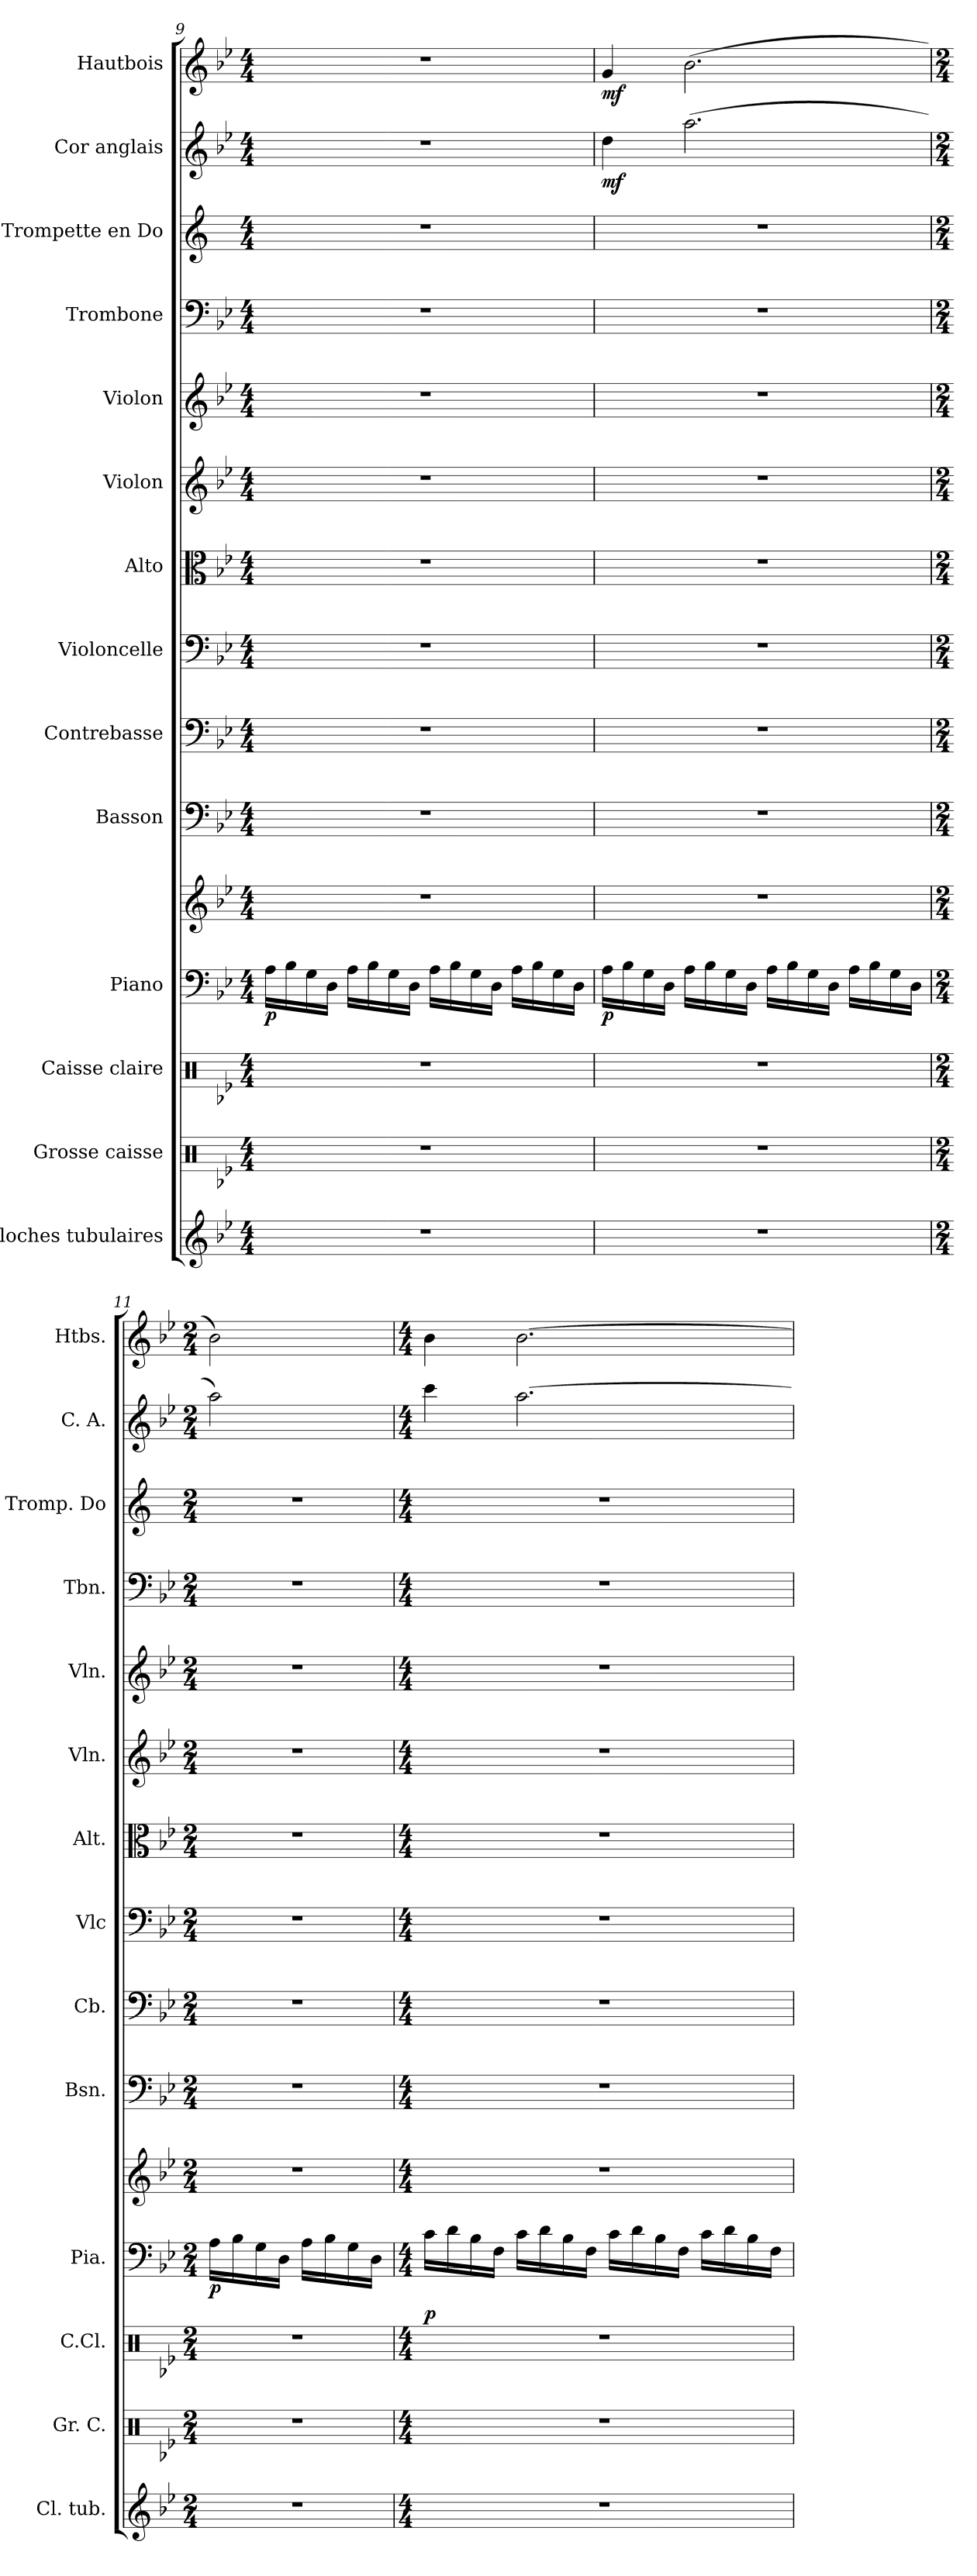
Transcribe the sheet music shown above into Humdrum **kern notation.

**kern	**kern	**kern	**dynam	**kern	**kern	**dynam	**kern	**kern	**kern	**kern	**kern	**kern	**kern	**kern	**kern	**dynam	**kern	**dynam
*part14	*part13	*part12	*part12	*part11	*part11	*part11	*part10	*part9	*part8	*part7	*part6	*part5	*part4	*part3	*part2	*part2	*part1	*part1
*staff15	*staff14	*staff13	*staff13	*staff12	*staff11	*staff11/12	*staff10	*staff9	*staff8	*staff7	*staff6	*staff5	*staff4	*staff3	*staff2	*staff2	*staff1	*staff1
*I"Cloches tubulaires	*I"Grosse caisse	*I"Caisse claire	*	*I"Piano	*	*	*I"Basson	*I"Contrebasse	*I"Violoncelle	*I"Alto	*I"Violon	*I"Violon	*I"Trombone	*I"Trompette en Do	*I"Cor anglais	*	*I"Hautbois	*
*I'Cl. tub.	*I'Gr. C.	*I'C.Cl.	*	*I'Pia.	*	*	*I'Bsn.	*I'Cb.	*I'Vlc	*I'Alt.	*I'Vln.	*I'Vln.	*I'Tbn.	*I'Tromp. Do	*I'C. A.	*	*I'Htbs.	*
*clefG2	*clefX	*clefX	*	*clefF4	*clefG2	*	*clefF4	*clefF4	*clefF4	*clefC3	*clefG2	*clefG2	*clefF4	*clefG2	*clefG2	*	*clefG2	*
*	*	*	*	*	*	*	*	*ITrd7c12	*	*	*	*	*	*ITrd1c2	*ITrd4c7	*	*	*
*k[b-e-]	*k[b-e-]	*k[b-e-]	*	*k[b-e-]	*k[b-e-]	*	*k[b-e-]	*k[b-e-]	*k[b-e-]	*k[b-e-]	*k[b-e-]	*k[b-e-]	*k[b-e-]	*k[b-e-]	*k[b-e-a-]	*	*k[b-e-]	*
*M4/4	*M4/4	*M4/4	*	*M4/4	*M4/4	*	*M4/4	*M4/4	*M4/4	*M4/4	*M4/4	*M4/4	*M4/4	*M4/4	*M4/4	*	*M4/4	*
=9	=9	=9	=9	=9	=9	=9	=9	=9	=9	=9	=9	=9	=9	=9	=9	=9	=9	=9
!	!	!	!	!	!	!LO:DY:b=2	!	!	!	!	!	!	!	!	!	!	!	!
1r	1r	1r	.	16A\LL	1r	p	1r	1r	1r	1r	1r	1r	1r	1r	1r	.	1r	.
.	.	.	.	16B-\	.	.	.	.	.	.	.	.	.	.	.	.	.	.
.	.	.	.	16G\	.	.	.	.	.	.	.	.	.	.	.	.	.	.
.	.	.	.	16D\JJ	.	.	.	.	.	.	.	.	.	.	.	.	.	.
.	.	.	.	16A\LL	.	.	.	.	.	.	.	.	.	.	.	.	.	.
.	.	.	.	16B-\	.	.	.	.	.	.	.	.	.	.	.	.	.	.
.	.	.	.	16G\	.	.	.	.	.	.	.	.	.	.	.	.	.	.
.	.	.	.	16D\JJ	.	.	.	.	.	.	.	.	.	.	.	.	.	.
.	.	.	.	16A\LL	.	.	.	.	.	.	.	.	.	.	.	.	.	.
.	.	.	.	16B-\	.	.	.	.	.	.	.	.	.	.	.	.	.	.
.	.	.	.	16G\	.	.	.	.	.	.	.	.	.	.	.	.	.	.
.	.	.	.	16D\JJ	.	.	.	.	.	.	.	.	.	.	.	.	.	.
.	.	.	.	16A\LL	.	.	.	.	.	.	.	.	.	.	.	.	.	.
.	.	.	.	16B-\	.	.	.	.	.	.	.	.	.	.	.	.	.	.
.	.	.	.	16G\	.	.	.	.	.	.	.	.	.	.	.	.	.	.
.	.	.	.	16D\JJ	.	.	.	.	.	.	.	.	.	.	.	.	.	.
!!LO:PB:g=z
=10	=10	=10	=10	=10	=10	=10	=10	=10	=10	=10	=10	=10	=10	=10	=10	=10	=10	=10
!	!	!	!	!	!	!LO:DY:b=2	!	!	!	!	!	!	!	!	!	!LO:DY:b	!	!LO:DY:b
1r	1r	1r	.	16A\LL	1r	p	1r	1r	1r	1r	1r	1r	1r	1r	4g\	mf	4g/	mf
.	.	.	.	16B-\	.	.	.	.	.	.	.	.	.	.	.	.	.	.
.	.	.	.	16G\	.	.	.	.	.	.	.	.	.	.	.	.	.	.
.	.	.	.	16D\JJ	.	.	.	.	.	.	.	.	.	.	.	.	.	.
.	.	.	.	16A\LL	.	.	.	.	.	.	.	.	.	.	(2.dd\	.	(2.b-\	.
.	.	.	.	16B-\	.	.	.	.	.	.	.	.	.	.	.	.	.	.
.	.	.	.	16G\	.	.	.	.	.	.	.	.	.	.	.	.	.	.
.	.	.	.	16D\JJ	.	.	.	.	.	.	.	.	.	.	.	.	.	.
.	.	.	.	16A\LL	.	.	.	.	.	.	.	.	.	.	.	.	.	.
.	.	.	.	16B-\	.	.	.	.	.	.	.	.	.	.	.	.	.	.
.	.	.	.	16G\	.	.	.	.	.	.	.	.	.	.	.	.	.	.
.	.	.	.	16D\JJ	.	.	.	.	.	.	.	.	.	.	.	.	.	.
.	.	.	.	16A\LL	.	.	.	.	.	.	.	.	.	.	.	.	.	.
.	.	.	.	16B-\	.	.	.	.	.	.	.	.	.	.	.	.	.	.
.	.	.	.	16G\	.	.	.	.	.	.	.	.	.	.	.	.	.	.
.	.	.	.	16D\JJ	.	.	.	.	.	.	.	.	.	.	.	.	.	.
=11	=11	=11	=11	=11	=11	=11	=11	=11	=11	=11	=11	=11	=11	=11	=11	=11	=11	=11
*M2/4	*M2/4	*M2/4	*	*M2/4	*M2/4	*	*M2/4	*M2/4	*M2/4	*M2/4	*M2/4	*M2/4	*M2/4	*M2/4	*M2/4	*	*M2/4	*
!	!	!	!	!	!	!LO:DY:b=2	!	!	!	!	!	!	!	!	!	!	!	!
2r	2r	2r	.	16A\LL	2r	p	2r	2r	2r	2r	2r	2r	2r	2r	2dd\)	.	2b-\)	.
.	.	.	.	16B-\	.	.	.	.	.	.	.	.	.	.	.	.	.	.
.	.	.	.	16G\	.	.	.	.	.	.	.	.	.	.	.	.	.	.
.	.	.	.	16D\JJ	.	.	.	.	.	.	.	.	.	.	.	.	.	.
.	.	.	.	16A\LL	.	.	.	.	.	.	.	.	.	.	.	.	.	.
.	.	.	.	16B-\	.	.	.	.	.	.	.	.	.	.	.	.	.	.
.	.	.	.	16G\	.	.	.	.	.	.	.	.	.	.	.	.	.	.
.	.	.	.	16D\JJ	.	.	.	.	.	.	.	.	.	.	.	.	.	.
!!LO:PB:g=z
=12	=12	=12	=12	=12	=12	=12	=12	=12	=12	=12	=12	=12	=12	=12	=12	=12	=12	=12
*M4/4	*M4/4	*M4/4	*	*M4/4	*M4/4	*	*M4/4	*M4/4	*M4/4	*M4/4	*M4/4	*M4/4	*M4/4	*M4/4	*M4/4	*	*M4/4	*
!	!	!	!LO:DY:a	!	!	!	!	!	!	!	!	!	!	!	!	!	!	!
1r	1r	1r	p	16c\LL	1r	.	1r	1r	1r	1r	1r	1r	1r	1r	4ff\	.	4b-\	.
.	.	.	.	16d\	.	.	.	.	.	.	.	.	.	.	.	.	.	.
.	.	.	.	16B-\	.	.	.	.	.	.	.	.	.	.	.	.	.	.
.	.	.	.	16F\JJ	.	.	.	.	.	.	.	.	.	.	.	.	.	.
.	.	.	.	16c\LL	.	.	.	.	.	.	.	.	.	.	[2.dd\	.	[2.b-\	.
.	.	.	.	16d\	.	.	.	.	.	.	.	.	.	.	.	.	.	.
.	.	.	.	16B-\	.	.	.	.	.	.	.	.	.	.	.	.	.	.
.	.	.	.	16F\JJ	.	.	.	.	.	.	.	.	.	.	.	.	.	.
.	.	.	.	16c\LL	.	.	.	.	.	.	.	.	.	.	.	.	.	.
.	.	.	.	16d\	.	.	.	.	.	.	.	.	.	.	.	.	.	.
.	.	.	.	16B-\	.	.	.	.	.	.	.	.	.	.	.	.	.	.
.	.	.	.	16F\JJ	.	.	.	.	.	.	.	.	.	.	.	.	.	.
.	.	.	.	16c\LL	.	.	.	.	.	.	.	.	.	.	.	.	.	.
.	.	.	.	16d\	.	.	.	.	.	.	.	.	.	.	.	.	.	.
.	.	.	.	16B-\	.	.	.	.	.	.	.	.	.	.	.	.	.	.
.	.	.	.	16F\JJ	.	.	.	.	.	.	.	.	.	.	.	.	.	.
=	=	=	=	=	=	=	=	=	=	=	=	=	=	=	=	=	=	=
*-	*-	*-	*-	*-	*-	*-	*-	*-	*-	*-	*-	*-	*-	*-	*-	*-	*-	*-
